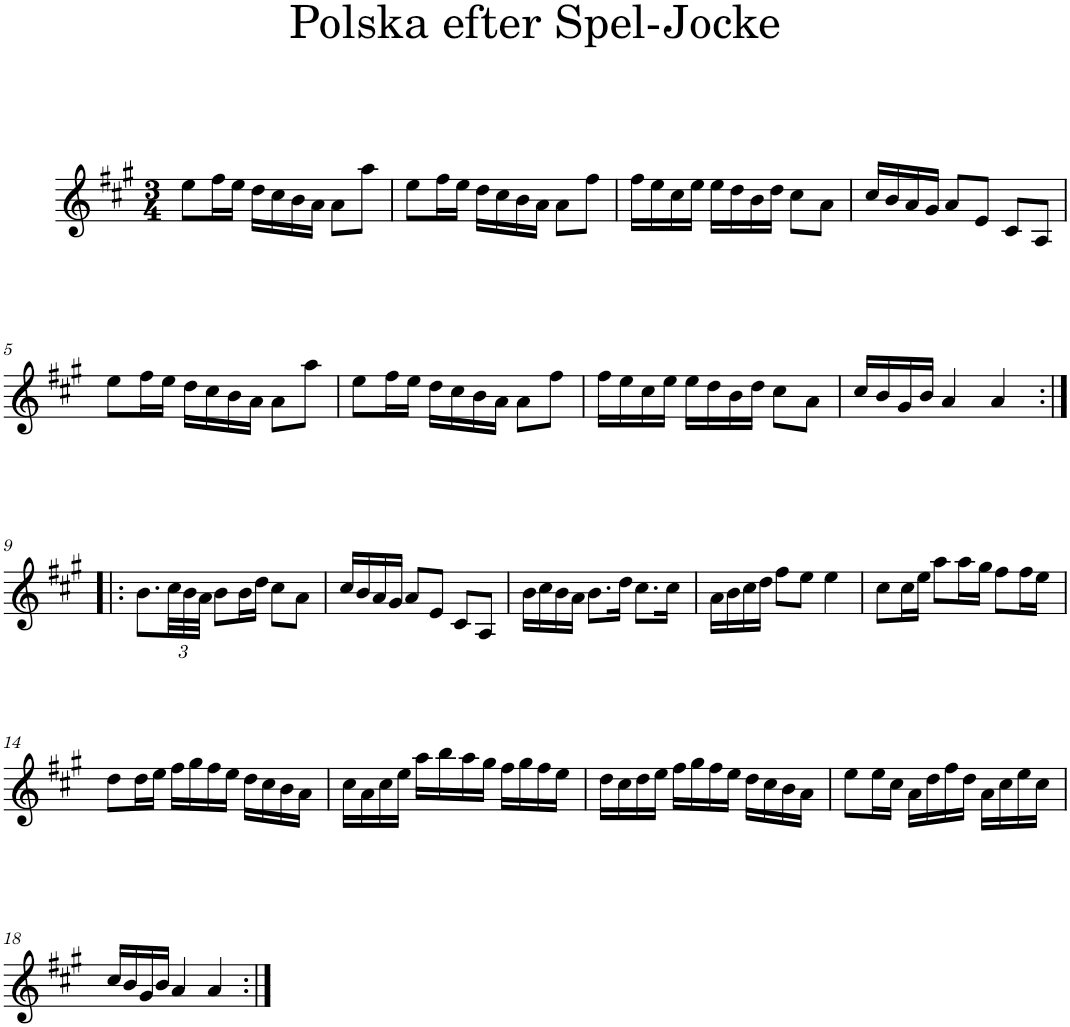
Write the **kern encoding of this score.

**kern
*part1
*staff1
*I"Piano
*I'Pno
*clefG2
*k[f#c#g#]
*A:
*M3/4
=1
8ee\L
16ff#\L
16ee\JJ
16dd\LL
16cc#\
16b\
16a\JJ
8a\L
8aa\J
=2
8ee\L
16ff#\L
16ee\JJ
16dd\LL
16cc#\
16b\
16a\JJ
8a\L
8ff#\J
=3
16ff#\LL
16ee\
16cc#\
16ee\JJ
16ee\LL
16dd\
16b\
16dd\JJ
8cc#\L
8a\J
=4
16cc#/LL
16b/
16a/
16g#/JJ
8a/L
8e/J
8c#/L
8A/J
!!LO:LB:g=z
=5
8ee\L
16ff#\L
16ee\JJ
16dd\LL
16cc#\
16b\
16a\JJ
8a\L
8aa\J
=6
8ee\L
16ff#\L
16ee\JJ
16dd\LL
16cc#\
16b\
16a\JJ
8a\L
8ff#\J
=7
16ff#\LL
16ee\
16cc#\
16ee\JJ
16ee\LL
16dd\
16b\
16dd\JJ
8cc#\L
8a\J
=8
16cc#/LL
16b/
16g#/
16b/JJ
4a/
4a/
!!LO:LB:g=z
=9:|!|:
8.b\L
*Xbrackettup
48cc#\LL
48b\
48a\JJJ
8b\L
16b\L
16dd\JJ
8cc#\L
8a\J
=10
16cc#/LL
16b/
16a/
16g#/JJ
8a/L
8e/J
8c#/L
8A/J
=11
16b\LL
16cc#\
16b\
16a\JJ
8.b\L
16dd\Jk
8.cc#\L
16cc#\Jk
=12
16a\LL
16b\
16cc#\
16dd\JJ
8ff#\L
8ee\J
4ee\
=13
8cc#\L
16cc#\L
16ee\JJ
8aa\L
16aa\L
16gg#\JJ
8ff#\L
16ff#\L
16ee\JJ
!!LO:LB:g=z
=14
8dd\L
16dd\L
16ee\JJ
16ff#\LL
16gg#\
16ff#\
16ee\JJ
16dd\LL
16cc#\
16b\
16a\JJ
=15
16cc#\LL
16a\
16cc#\
16ee\JJ
16aa\LL
16bb\
16aa\
16gg#\JJ
16ff#\LL
16gg#\
16ff#\
16ee\JJ
=16
16dd\LL
16cc#\
16dd\
16ee\JJ
16ff#\LL
16gg#\
16ff#\
16ee\JJ
16dd\LL
16cc#\
16b\
16a\JJ
=17
8ee\L
16ee\L
16cc#\JJ
16a\LL
16dd\
16ff#\
16dd\JJ
16a\LL
16cc#\
16ee\
16cc#\JJ
!!LO:LB:g=z
=18
16cc#/LL
16b/
16g#/
16b/JJ
4a/
4a/
=:|!
*-
